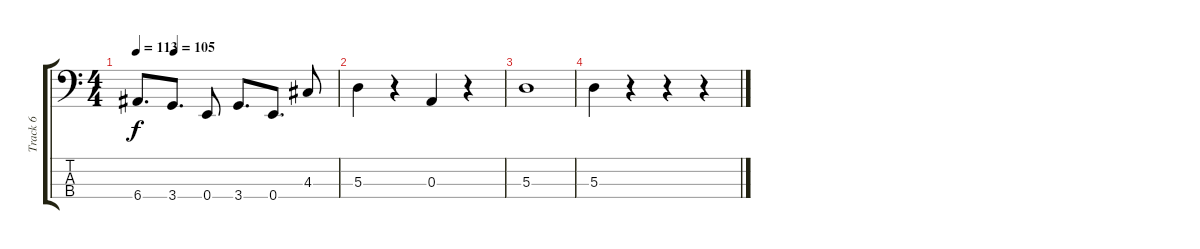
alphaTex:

\track ("Track 6" "Track 6") {instrument electricbasspick}
\staff {score tabs}
\tuning (G2 D2 A1 E1) {hide}
\ts (4 4)
\tempo 113
\tempo (105 0.1875)
\clef f4
\ks c
6.4.8{d dy f} 3.4.8{d} 0.4.8 3.4.8{d} 0.4.8{d} 4.3.8 |
5.3.4 r.4 0.3.4 r.4 |
5.3.1 |
5.3.4 r.4 r.4 r.4
